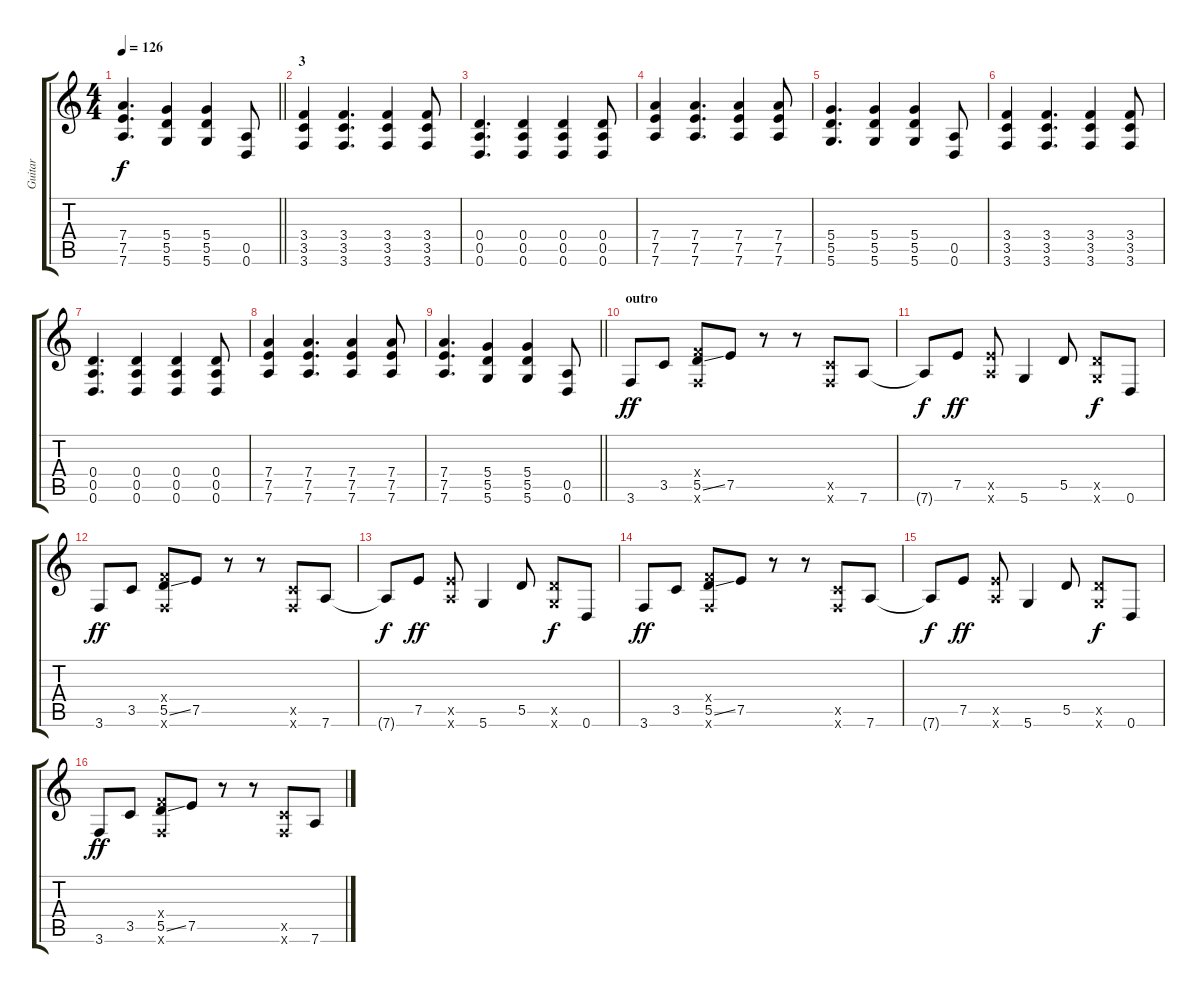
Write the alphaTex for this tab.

\track ("Guitar" "Guitar") {instrument acousticguitarsteel}
\staff {score tabs}
\tuning (E4 B3 G3 D3 A2 D2) {hide}
\ts (4 4)
\tempo 126
\clef g2
\barLineRight lightlight
\ks c
(7.4 7.5 7.6).4{d dy f} (5.4 5.5 5.6).4 (5.4 5.5 5.6).4 (0.5 0.6).8 |
\section ("" "3")
(3.4 3.5 3.6).4 (3.4 3.5 3.6).4{d} (3.4 3.5 3.6).4 (3.4 3.5 3.6).8 |
(0.4 0.5 0.6).4{d} (0.4 0.5 0.6).4 (0.4 0.5 0.6).4 (0.4 0.5 0.6).8 |
(7.4 7.5 7.6).4 (7.4 7.5 7.6).4{d} (7.4 7.5 7.6).4 (7.4 7.5 7.6).8 |
(5.4 5.5 5.6).4{d} (5.4 5.5 5.6).4 (5.4 5.5 5.6).4 (0.5 0.6).8 |
(3.4 3.5 3.6).4 (3.4 3.5 3.6).4{d} (3.4 3.5 3.6).4 (3.4 3.5 3.6).8 |
(0.4 0.5 0.6).4{d} (0.4 0.5 0.6).4 (0.4 0.5 0.6).4 (0.4 0.5 0.6).8 |
(7.4 7.5 7.6).4 (7.4 7.5 7.6).4{d} (7.4 7.5 7.6).4 (7.4 7.5 7.6).8 |
\barLineRight lightlight
(7.4 7.5 7.6).4{d} (5.4 5.5 5.6).4 (5.4 5.5 5.6).4 (0.5 0.6).8 |
\section ("" "outro")
3.6.8{dy ff} 3.5.8 (3.4{x} 5.5{ss} 3.6{x}).8 7.5.8 r.8 r.8 (3.5{x} 3.6{x}).8 7.6.8 |
7.6{t}.8{dy f} 7.5.8{dy ff} (7.5{x} 7.6{x}).8 5.6.4 5.5.8 (5.5{x} 5.6{x}).8{dy f} 0.6.8 |
3.6.8{dy ff} 3.5.8 (3.4{x} 5.5{ss} 3.6{x}).8 7.5.8 r.8 r.8 (3.5{x} 3.6{x}).8 7.6.8 |
7.6{t}.8{dy f} 7.5.8{dy ff} (7.5{x} 7.6{x}).8 5.6.4 5.5.8 (5.5{x} 5.6{x}).8{dy f} 0.6.8 |
3.6.8{dy ff} 3.5.8 (3.4{x} 5.5{ss} 3.6{x}).8 7.5.8 r.8 r.8 (3.5{x} 3.6{x}).8 7.6.8 |
7.6{t}.8{dy f} 7.5.8{dy ff} (7.5{x} 7.6{x}).8 5.6.4 5.5.8 (5.5{x} 5.6{x}).8{dy f} 0.6.8 |
3.6.8{dy ff} 3.5.8 (3.4{x} 5.5{ss} 3.6{x}).8 7.5.8 r.8 r.8 (3.5{x} 3.6{x}).8 7.6.8
